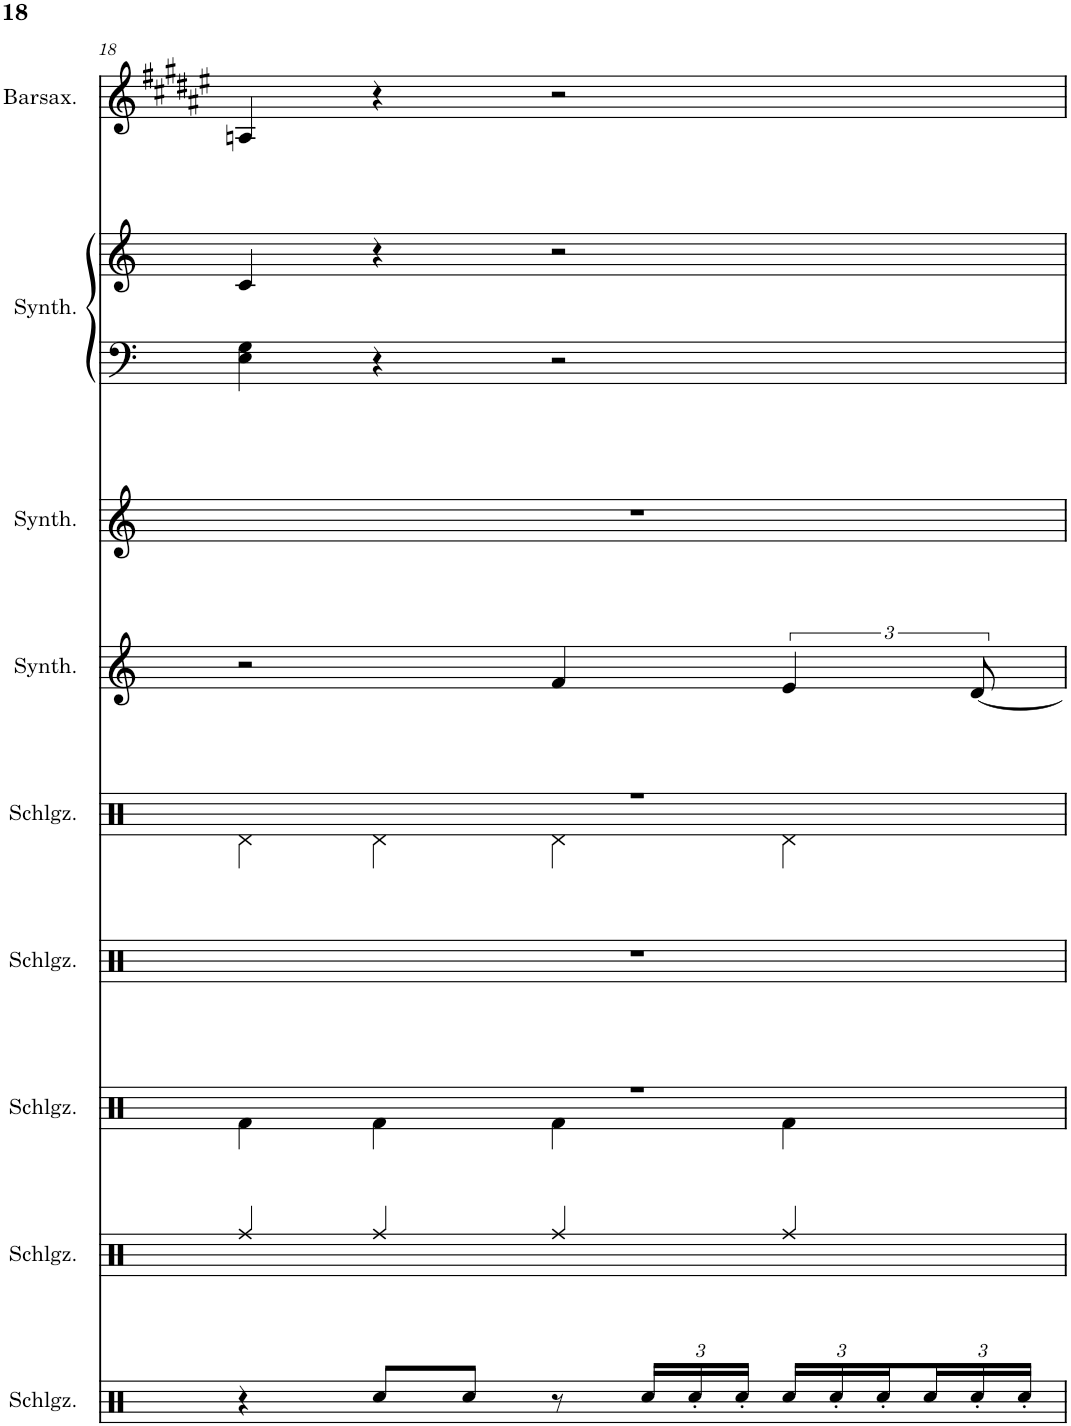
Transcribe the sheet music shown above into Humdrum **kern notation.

**kern	**kern	**kern	**kern	**kern	**kern	**kern	**kern	**kern	**kern
*part9	*part8	*part7	*part6	*part5	*part4	*part3	*part2	*part2	*part1
*staff10	*staff9	*staff8	*staff7	*staff6	*staff5	*staff4	*staff3	*staff2	*staff1
*I"4-teiliges Schlagzeug, 4-teiliges Schlagzeug, Percussion	*I"4-teiliges Schlagzeug, 4-teiliges Schlagzeug, Percussion	*I"4-teiliges Schlagzeug, 4-teiliges Schlagzeug, Percussion	*I"4-teiliges Schlagzeug, 4-teiliges Schlagzeug, Percussion	*I"4-teiliges Schlagzeug, 4-teiliges Schlagzeug, Percussion	*I"Brass Synthesizer, Brass Synthesizer, Melody	*I"Bass Synthesizer, Bass Synthesizer, Bells	*I"Brass Synthesizer	*	*I"Baritonsaxophon, Baritonsaxophon, Bass Guitar
*I'Schlgz.	*I'Schlgz.	*I'Schlgz.	*I'Schlgz.	*I'Schlgz.	*I'Synth.	*I'Synth.	*I'Synth.	*	*I'Barsax.
!!LO:PB:g=z
*clefX	*clefX	*clefX	*clefX	*clefX	*clefG2	*clefG2	*clefF4	*clefG2	*clefG2
*	*	*	*	*	*	*	*	*	*Trd12c21
*k[]	*k[]	*k[]	*k[]	*k[]	*k[]	*k[]	*k[]	*k[]	*k[f#c#g#d#a#e#]
*M4/4	*M4/4	*M4/4	*M4/4	*M4/4	*M4/4	*M4/4	*M4/4	*M4/4	*M4/4
=18	=18	=18	=18	=18	=18	=18	=18	=18	=18
*	*	*^	*	*^	*	*	*	*	*
4r	4Rff/	1r	4Rf\	1r	1r	4Rd\	2r	1r	4E\ 4G\	4c/	4An/
8Rcc/L	4Rff/	.	4Rf\	.	.	4Rd\	.	.	4r	4r	4r
8Rcc/J	.	.	.	.	.	.	.	.	.	.	.
8r	4Rff/	.	4Rf\	.	.	4Rd\	4f/	.	2r	2r	2r
*Xbrackettup	*	*	*	*	*	*	*	*	*	*	*
24Rcc/LL	.	.	.	.	.	.	.	.	.	.	.
24Rcc'/	.	.	.	.	.	.	.	.	.	.	.
24Rcc'/JJ	.	.	.	.	.	.	.	.	.	.	.
24Rcc/LL	4Rff/	.	4Rf\	.	.	4Rd\	6e/	.	.	.	.
24Rcc'/	.	.	.	.	.	.	.	.	.	.	.
24Rcc'/	.	.	.	.	.	.	.	.	.	.	.
24Rcc/	.	.	.	.	.	.	.	.	.	.	.
24Rcc'/	.	.	.	.	.	.	[12d/	.	.	.	.
24Rcc'/JJ	.	.	.	.	.	.	.	.	.	.	.
*	*	*v	*v	*	*v	*v	*	*	*	*	*
=	=	=	=	=	=	=	=	=	=
*-	*-	*-	*-	*-	*-	*-	*-	*-	*-
